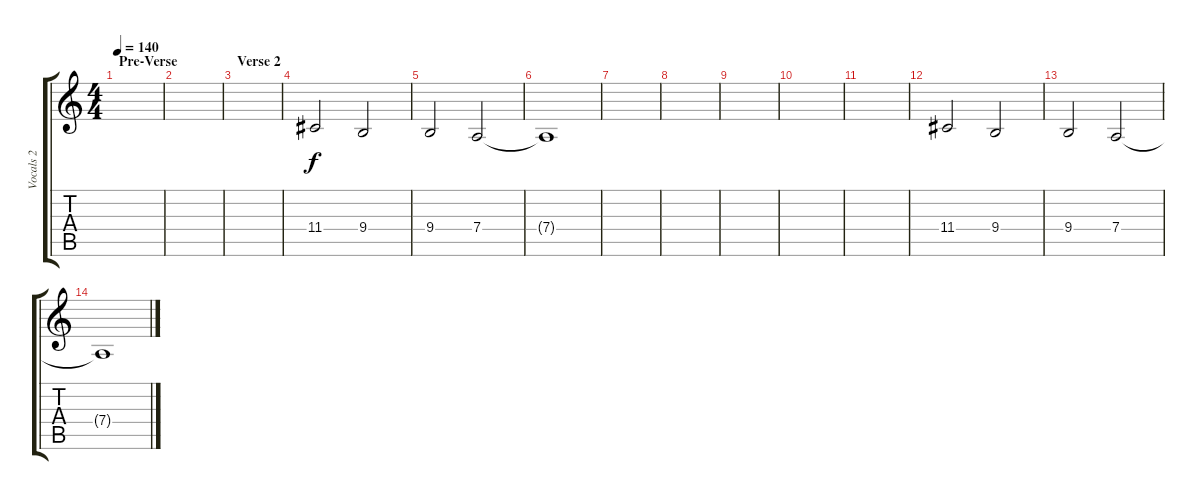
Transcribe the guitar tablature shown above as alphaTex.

\track ("Vocals 2" "Vocals 2") {instrument pad1newage}
\staff {score tabs}
\tuning (E4 B3 G3 D3 A2 E2) {hide}
\ts (4 4)
\section ("" "Pre-Verse")
\tempo 140
\clef g2
\ks c
|
|
\section ("" "Verse 2")
|
11.4.2 9.4.2 |
9.4.2 7.4.2 |
7.4{t}.1 |
|
|
|
|
|
11.4.2 9.4.2 |
9.4.2 7.4.2 |
7.4{t}.1
